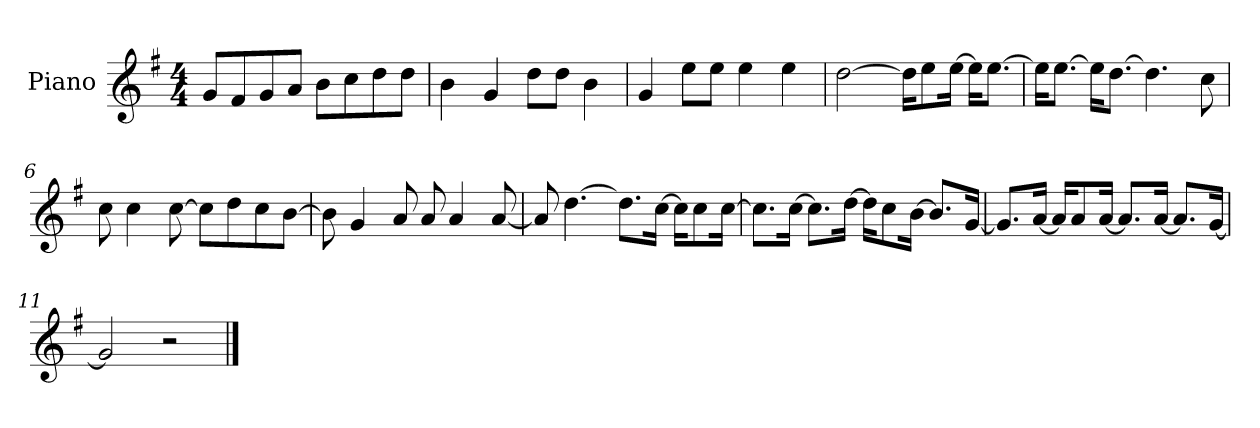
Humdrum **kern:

**kern
*part1
*staff1
*I"Piano
*I'P-no
*clefG2
*k[f#]
*M4/4
*MM90
=1
8g/L
8f#/
8g/
8a/J
8b\L
8cc\
8dd\
8dd\J
=2
4b\
4g/
8dd\L
8dd\J
4b\
=3
4g/
8ee\L
8ee\J
4ee\
4ee\
=4
[2dd\
16dd\KL]
8ee\
[16ee\Jk
16ee\KL]
[8.ee\J
=5
16ee\KL]
[8.ee\J
16ee\KL]
[8.dd\J
4.dd\]
8cc\
!!LO:LB:g=z
=6
8cc\
4cc\
[8cc\
8cc\L]
8dd\
8cc\
[8b\J
=7
8b\]
4g/
8a/
8a/
4a/
[8a/
=8
8a/]
[4.dd\
8.dd\L]
[16cc\Jk
16cc\KL]
8cc\
[16cc\Jk
=9
8.cc\L]
[16cc\Jk
8.cc\L]
[16dd\Jk
16dd\KL]
8cc\
[16b\Jk
8.b/L]
[16g/Jk
!!LO:LB:g=z
=10
8.g/L]
[16a/Jk
16a/KL]
8a/
[16a/Jk
8.a/L]
[16a/Jk
8.a/L]
[16g/Jk
=11
2g/]
2r
==
*-
